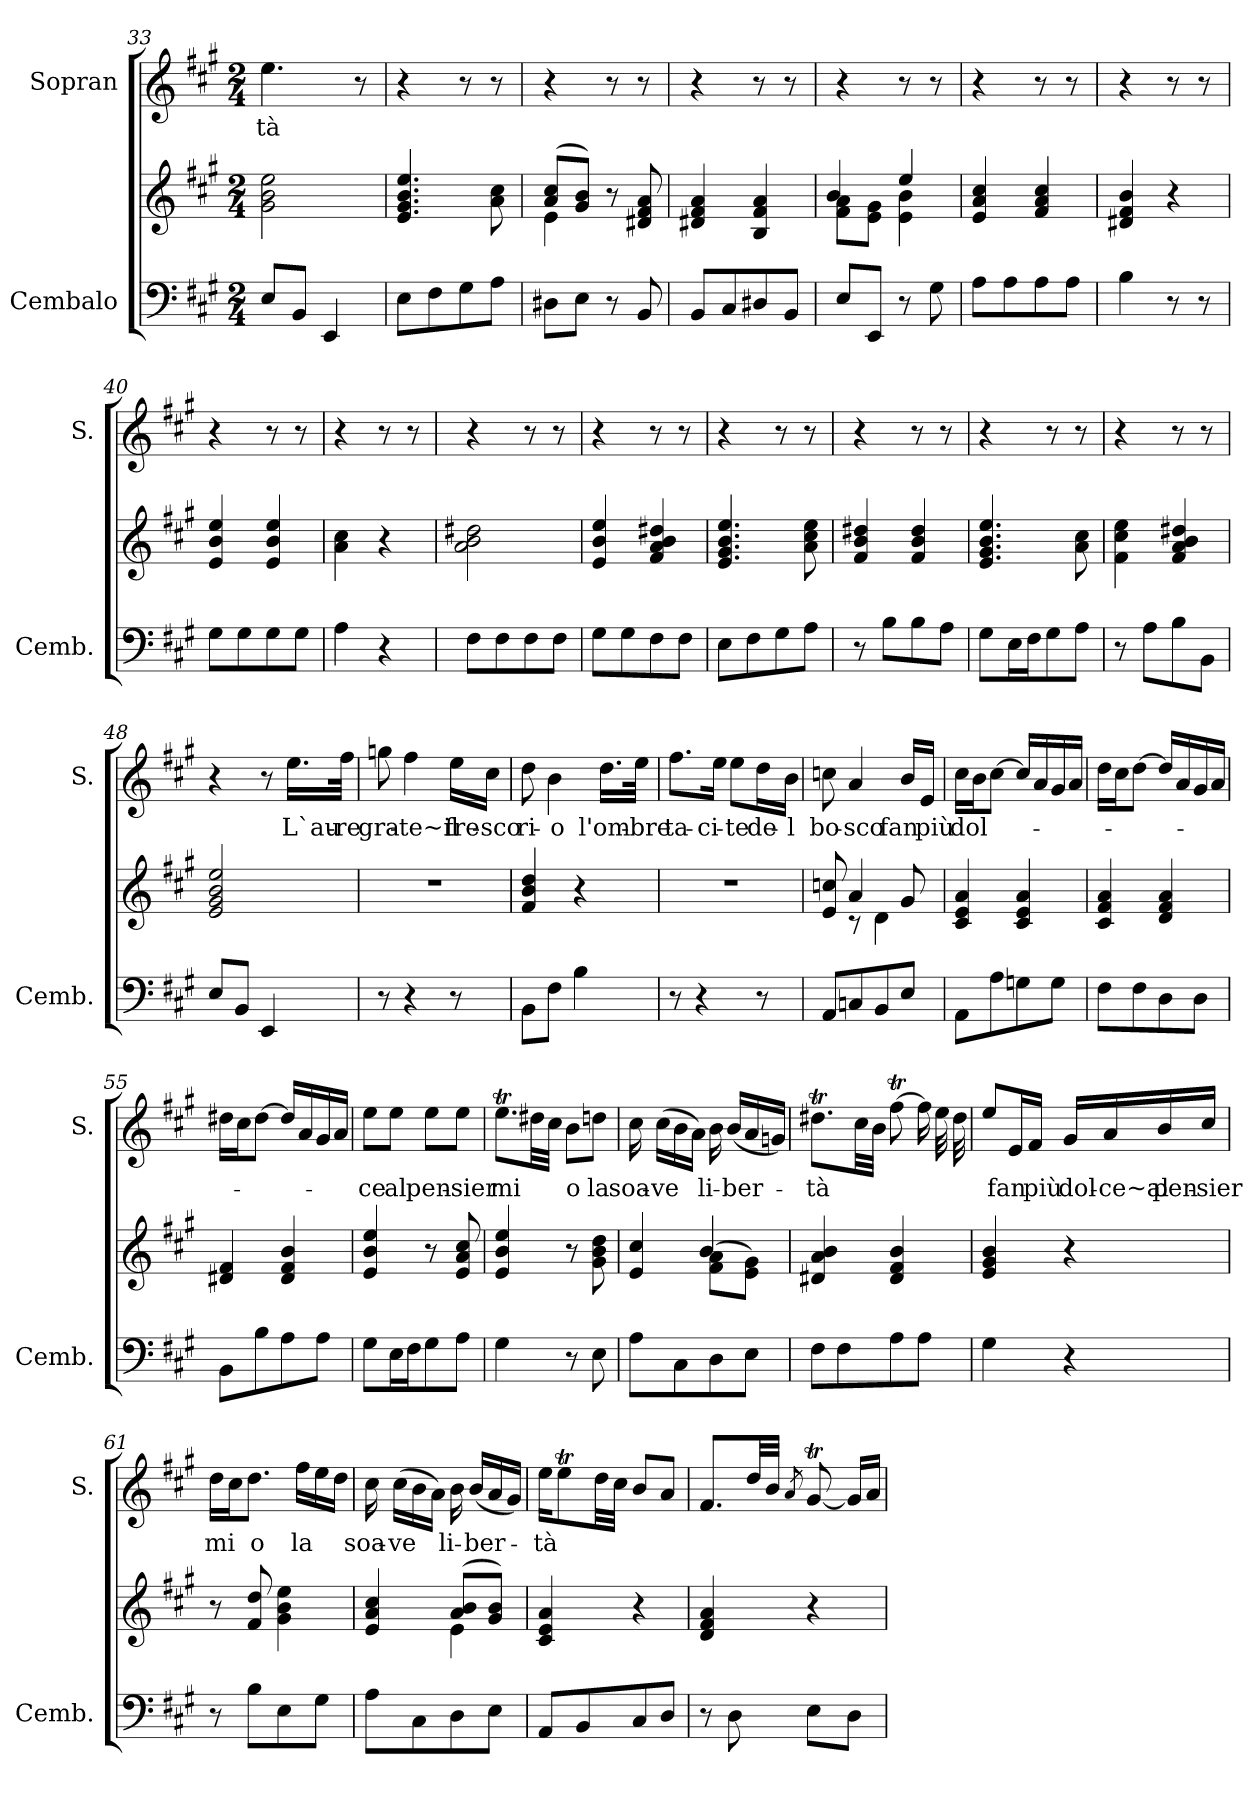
**kern	**kern	**kern	**text
*part2	*part2	*part1	*part1
*staff3	*staff2	*staff1	*staff1
*I"Cembalo	*	*I"Sopran	*
*I'Cemb.	*	*I'S.	*
!!LO:LB:g=z
*clefF4	*clefG2	*clefG2	*
*k[f#c#g#]	*k[f#c#g#]	*k[f#c#g#]	*
*M2/4	*M2/4	*M2/4	*
=33	=33	=33	=33
!	!	!	!LO:LY:b
8E/L	2g#\ 2b\ 2ee\	4.ee\	-tà
8BB/J	.	.	.
4EE/	.	.	.
.	.	8r	.
=34	=34	=34	=34
8E\L	4.e/ 4.g#/ 4.b/ 4.ee/	4r	.
8F#\	.	.	.
8G#\	.	8r	.
8A\J	8a\ 8cc#\	8r	.
=35	=35	=35	=35
*	*^	*	*
8D#X\L	(8a/ 8cc#/L	4e\	4r	.
8E\J	8g#/ 8b/J)	.	.	.
8r	8r	4ryy	8r	.
8BB/	8d#X/ 8f#/ 8a/	.	8r	.
*	*v	*v	*	*
=36	=36	=36	=36
8BB/L	4d#X/ 4f#/ 4a/	4r	.
8C#/	.	.	.
8D#X/	4B/ 4f#/ 4a/	8r	.
8BB/J	.	8r	.
=37	=37	=37	=37
*	*^	*	*
8E/L	8f#\ 8a\L	4b/	4r	.
8EE/J	8e\ 8g#\J	.	.	.
8r	4ee/	4e\ 4b\	8r	.
8G#\	.	.	8r	.
*	*v	*v	*	*
=38	=38	=38	=38
8A\L	4e/ 4a/ 4cc#/	4r	.
8A\	.	.	.
8A\	4f#/ 4a/ 4cc#/	8r	.
8A\J	.	8r	.
=39	=39	=39	=39
4B\	4d#X/ 4f#/ 4b/	4r	.
8r	4r	8r	.
8r	.	8r	.
!!LO:LB:g=z
=40	=40	=40	=40
8G#\L	4e/ 4b/ 4ee/	4r	.
8G#\	.	.	.
8G#\	4e/ 4b/ 4ee/	8r	.
8G#\J	.	8r	.
=41	=41	=41	=41
4A\	4a\ 4cc#\	4r	.
4r	4r	8r	.
.	.	8r	.
=42	=42	=42	=42
8F#\L	2a\ 2b\ 2dd#X\	4r	.
8F#\	.	.	.
8F#\	.	8r	.
8F#\J	.	8r	.
=43	=43	=43	=43
8G#\L	4e/ 4b/ 4ee/	4r	.
8G#\	.	.	.
8F#\	4f#/ 4a/ 4b/ 4dd#X/	8r	.
8F#\J	.	8r	.
=44	=44	=44	=44
8E\L	4.e/ 4.g#/ 4.b/ 4.ee/	4r	.
8F#\	.	.	.
8G#\	.	8r	.
8A\J	8a\ 8cc#\ 8ee\	8r	.
=45	=45	=45	=45
8r	4f#/ 4b/ 4dd#X/	4r	.
8B\L	.	.	.
8B\	4f#/ 4b/ 4dd#/	8r	.
8A\J	.	8r	.
=46	=46	=46	=46
8G#\L	4.e/ 4.g#/ 4.b/ 4.ee/	4r	.
16E\L	.	.	.
16F#\J	.	.	.
8G#\	.	8r	.
8A\J	8a\ 8cc#\	8r	.
!!LO:PB:g=z
=47	=47	=47	=47
8r	4f#\ 4cc#\ 4ee\	4r	.
8A\L	.	.	.
8B\	4f#/ 4a/ 4b/ 4dd#X/	8r	.
8BB\J	.	8r	.
=48	=48	=48	=48
8E/L	2e/ 2g#/ 2b/ 2ee/	4r	.
8BB/J	.	.	.
4EE/	.	8r	.
!	!	!	!LO:LY:b
.	.	16.ee\LL	L`au-
!	!	!	!LO:LY:b
.	.	32ff#\JJk	-re
=49	=49	=49	=49
!	!	!	!LO:LY:b
8r	2r	8ggn\	gra-
!	!	!	!LO:LY:b
4r	.	4ff#\	-te~il
!	!	!	!LO:LY:b
8r	.	16ee\LL	fre-
!	!	!	!LO:LY:b
.	.	16cc#\JJ	-sco
=50	=50	=50	=50
!	!	!	!LO:LY:b
8BB\L	4f#/ 4b/ 4dd/	8dd\	ri-
!	!	!	!LO:LY:b
8F#\J	.	4b\	-o
4B\	4r	.	.
!	!	!	!LO:LY:b
.	.	16.dd\LL	l'om-
!	!	!	!LO:LY:b
.	.	32ee\JJk	-bre
=51	=51	=51	=51
!	!	!	!LO:LY:b
8r	2r	8.ff#\L	ta-
4r	.	.	.
!	!	!	!LO:LY:b
.	.	16ee\Jk	-ci-
!	!	!	!LO:LY:b
.	.	8ee\L	-te
!	!	!	!LO:LY:b
8r	.	16dd\L	de-
!	!	!	!LO:LY:b
.	.	16b\JJ	-l
!!LO:LB:g=z
=52	=52	=52	=52
*	*^	*	*
!	!	!	!	!LO:LY:b
8AA/L	8e/ 8ccn/	8ryy	8ccn\	bo-
!	!	!	!	!LO:LY:b
8Cn/	4a/	8r	4a/	-sco
8BB/	.	4d\	.	.
!	!	!	!	!LO:LY:b
8E/J	8g#/	.	16b/LL	fan
!	!	!	!	!LO:LY:b
.	.	.	16e/JJ	più
*	*v	*v	*	*
=53	=53	=53	=53
!	!	!	!LO:LY:b
8AA\L	4c#/ 4e/ 4a/	16cc#\LL	dol-
.	.	16b\J	.
8A\	.	[8cc#\J	.
8Gn\	4c#/ 4e/ 4a/	16cc#/LL]	.
.	.	16a/	.
8G\J	.	16g#/	.
.	.	16a/JJ	.
=54	=54	=54	=54
8F#\L	4c#/ 4f#/ 4a/	16dd\LL	.
.	.	16cc#\J	.
8F#\	.	[8dd\J	.
8D\	4d/ 4f#/ 4a/	16dd/LL]	.
.	.	16a/	.
8D\J	.	16g#/	.
.	.	16a/JJ	.
=55	=55	=55	=55
8BB\L	4d#X/ 4f#/	16dd#X\LL	.
.	.	16cc#\J	.
8B\	.	[8dd#\J	.
8A\	4d#/ 4f#/ 4b/	16dd#/LL]	.
.	.	16a/	.
8A\J	.	16g#/	.
.	.	16a/JJ	.
=56	=56	=56	=56
!	!	!	!LO:LY:b
8G#\L	4e/ 4b/ 4ee/	8ee\L	-ce
!	!	!	!LO:LY:b
16E\L	.	8ee\J	al
16F#\J	.	.	.
!	!	!	!LO:LY:b
8G#\	8r	8ee\L	pen-
!	!	!	!LO:LY:b
8A\J	8e/ 8a/ 8cc#/	8ee\J	-sier
!!LO:LB:g=z
=57	=57	=57	=57
!	!	!	!LO:LY:b
4G#\	4e/ 4b/ 4ee/	8.eeT\L	mi
.	.	32dd#X\LL	.
.	.	32cc#\JJJ	.
!	!	!	!LO:LY:b
8r	8r	8b\L	o
!	!	!	!LO:LY:b
8E\	8g#\ 8b\ 8dd\	8ddn\J	la
=58	=58	=58	=58
*	*^	*	*
!	!	!	!	!LO:LY:b
8A\L	4e/ 4cc#/	4ryy	16cc#\	soa-
!	!	!	!	!LO:LY:b
.	.	.	(16cc#\LL	-ve
8C#\	.	.	16b\	.
.	.	.	16a\JJ)	.
!	!	!	!	!LO:LY:b
8D\	(8f#\ 8a\L	4b/	16b\	li-
!	!	!	!	!LO:LY:b
.	.	.	(16b/LL	-ber-
8E\J	8e\ 8g#\J)	.	16a/	.
.	.	.	16gn/JJ)	.
*	*v	*v	*	*
=59	=59	=59	=59
!	!	!	!LO:LY:b
8F#\L	4d#X/ 4a/ 4b/	8.dd#Xt\L	-tà
8F#\	.	.	.
.	.	32cc#\LL	.
.	.	32b\JJJ	.
8A\	4d#/ 4f#/ 4b/	[8ff#T\	.
8A\J	.	16ff#\LL]	.
.	.	32ee\LL	.
.	.	32dd#\JJJ	.
=60	=60	=60	=60
4G#\	4e/ 4g#/ 4b/	8ee/L	.
!	!	!	!LO:LY:b
.	.	16e/L	fan
!	!	!	!LO:LY:b
.	.	16f#/JJ	più
!	!	!	!LO:LY:b
4r	4r	16g#/LL	dol-
!	!	!	!LO:LY:b
.	.	16a/	-ce~al
!	!	!	!LO:LY:b
.	.	16b/	pen-
!	!	!	!LO:LY:b
.	.	16cc#/JJ	-sier
!!LO:LB:g=z
=61	=61	=61	=61
!	!	!	!LO:LY:b
8r	8r	16dd\LL	mi
.	.	16cc#\J	.
!	!	!	!LO:LY:b
8B\L	8f#/ 8dd/	8.dd\J	o
8E\	4g#\ 4b\ 4ee\	.	.
!	!	!	!LO:LY:b
.	.	16ff#\LL	la
8G#\J	.	16ee\	.
.	.	16dd\JJ	.
=62	=62	=62	=62
*	*^	*	*
!	!	!	!	!LO:LY:b
8A\L	4e/ 4a/ 4cc#/	4ryy	16cc#\	soa-
!	!	!	!	!LO:LY:b
.	.	.	(16cc#\LL	-ve
8C#\	.	.	16b\	.
.	.	.	16a\JJ)	.
!	!	!	!	!LO:LY:b
8D\	(8a/ 8b/L	4e\	16b\	li-
!	!	!	!	!LO:LY:b
.	.	.	(16b/LL	-ber-
8E\J	8g#/ 8b/J)	.	16a/	.
.	.	.	16g#/JJ)	.
*	*v	*v	*	*
=63	=63	=63	=63
!	!	!	!LO:LY:b
8AA/L	4c#/ 4e/ 4a/	16ee\KL	-tà
.	.	8eeT\	.
8BB/	.	.	.
.	.	32dd\LL	.
.	.	32cc#\JJJ	.
8C#/	4r	8b/L	.
8D/J	.	8a/J	.
=64	=64	=64	=64
8r	4d/ 4f#/ 4a/	8.f#/L	.
8D\	.	.	.
.	.	32dd/LL	.
.	.	32b/JJJ	.
.	.	8qa/	.
8E\L	4r	[8g#t/	.
8D\J	.	16g#/LL]	.
.	.	16a/JJ	.
=	=	=	=
*-	*-	*-	*-
